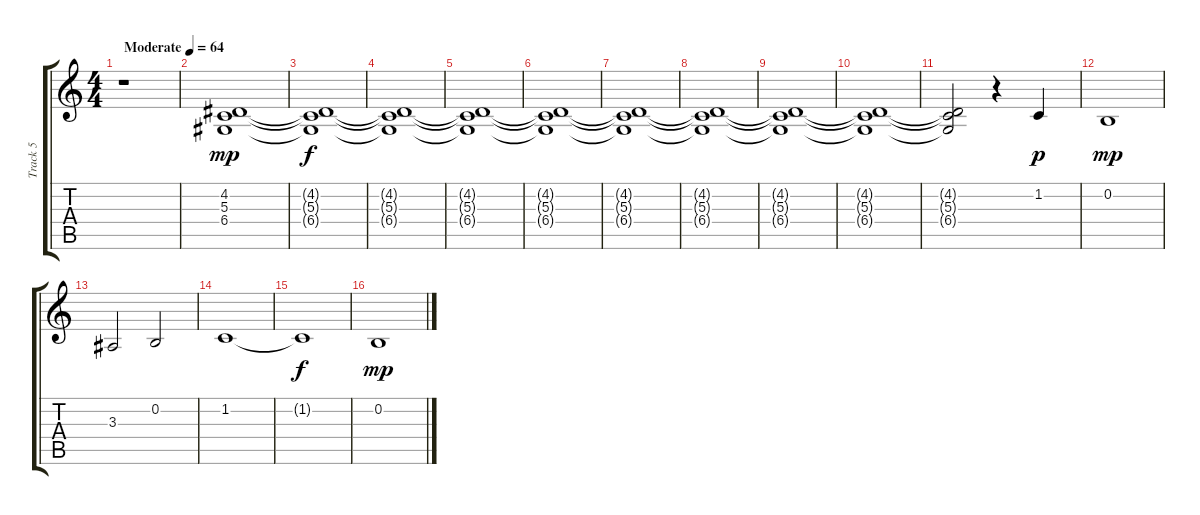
\track ("Track 5" "Track 5") {instrument pad4choir}
\staff {score tabs}
\tuning (E4 B3 G3 D3 A2 E2) {hide}
\ts (4 4)
\tempo (64 "Moderate")
\clef g2
\ks c
r.1{dy mp instrument pad4choir} |
(4.2 5.3 6.4).1 |
(4.2{t} 5.3{t} 6.4{t}).1{dy f} |
(4.2{t} 5.3{t} 6.4{t}).1 |
(4.2{t} 5.3{t} 6.4{t}).1 |
(4.2{t} 5.3{t} 6.4{t}).1 |
(4.2{t} 5.3{t} 6.4{t}).1 |
(4.2{t} 5.3{t} 6.4{t}).1 |
(4.2{t} 5.3{t} 6.4{t}).1 |
(4.2{t} 5.3{t} 6.4{t}).1 |
(4.2{t} 5.3{t} 6.4{t}).2 r.4 1.2.4{dy p} |
0.2.1{dy mp} |
3.3.2 0.2.2 |
1.2.1 |
1.2{t}.1{dy f} |
0.2.1{dy mp}
